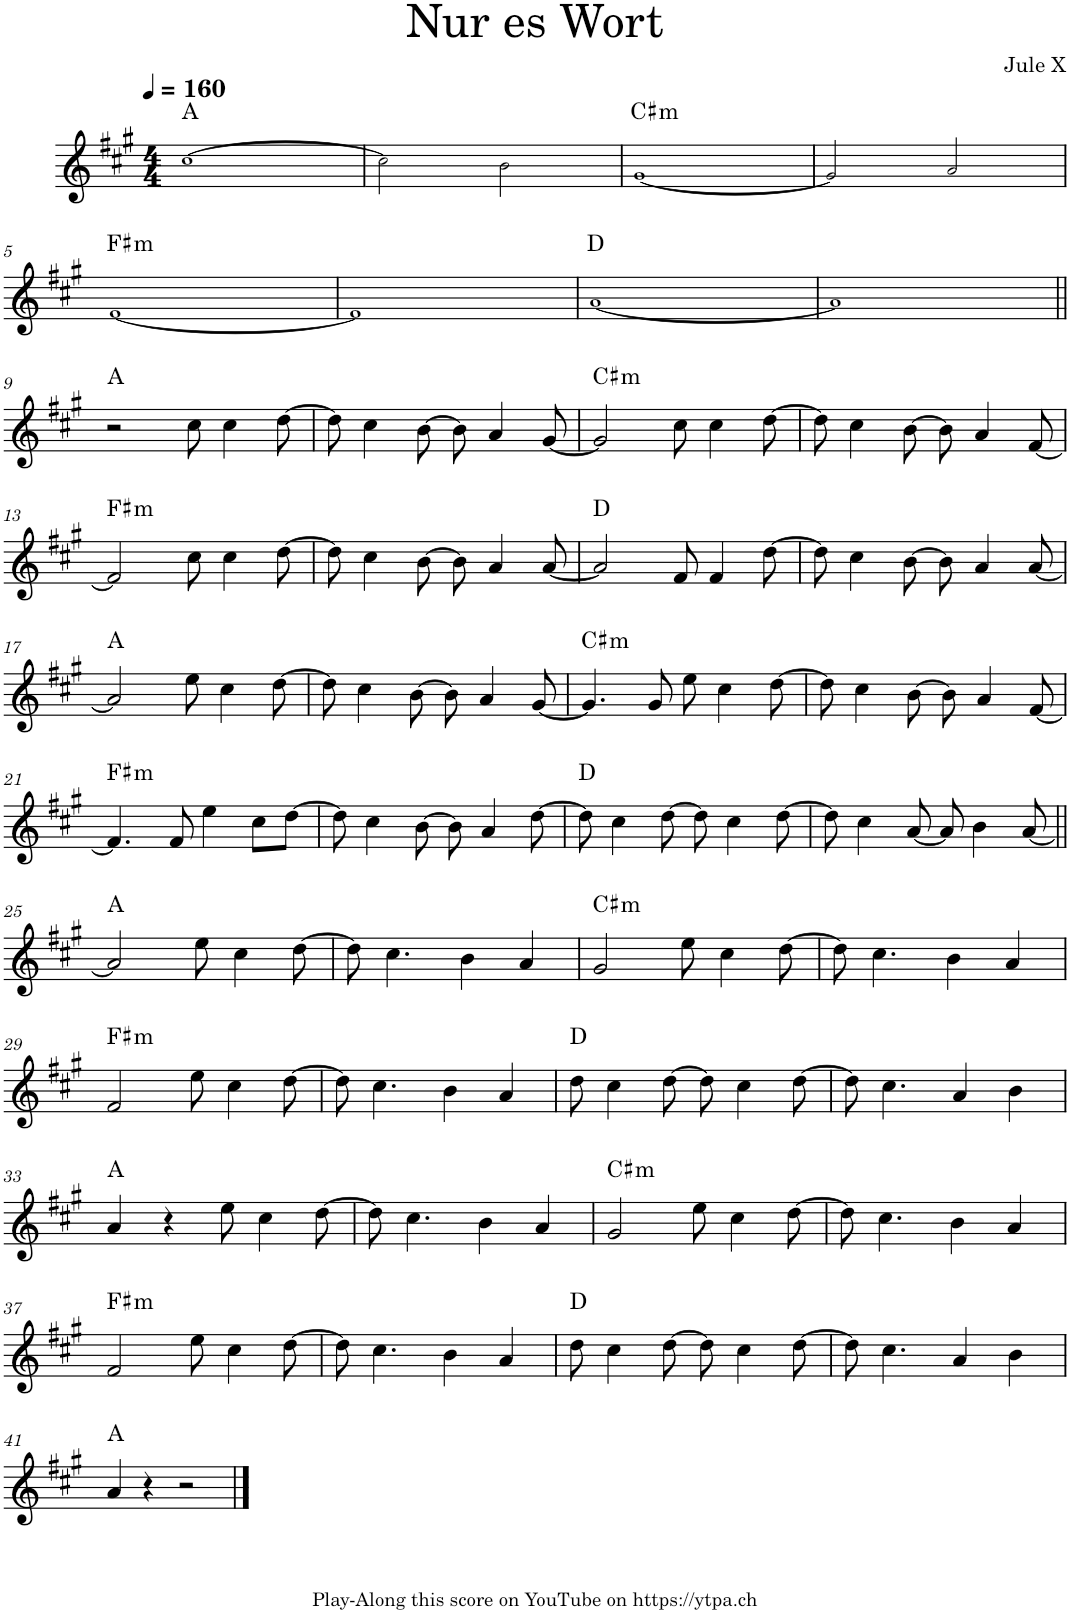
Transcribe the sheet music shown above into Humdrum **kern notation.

**kern	**harte
*part1	*part1
*staff1	*
*I"Piano	*
*I'Pno.	*
*clefG2	*
*k[f#c#g#]	*
*M4/4	*
*MM160	*
=1	=1
[1cc#!	A:maj
=2	=2
2cc#!\]	.
2b!\	.
=3	=3
!	!LO:H:kt=m
[1g#!	C#:min
=4	=4
2g#!/]	.
2a!/	.
!!LO:LB:g=z
=5	=5
!	!LO:H:kt=m
[1f#!	F#:min
=6	=6
1f#!]	.
=7	=7
[1a!	D:maj
=8	=8
1a!]	.
!!LO:LB:g=z
=9||	=9||
2r	A:maj
8cc#\	.
4cc#\	.
[8dd\	.
=10	=10
8dd\]	.
4cc#\	.
[8b\	.
8b\]	.
4a/	.
[8g#/	.
=11	=11
!	!LO:H:kt=m
2g#/]	C#:min
8cc#\	.
4cc#\	.
[8dd\	.
=12	=12
8dd\]	.
4cc#\	.
[8b\	.
8b\]	.
4a/	.
[8f#/	.
!!LO:LB:g=z
=13	=13
!	!LO:H:kt=m
2f#/]	F#:min
8cc#\	.
4cc#\	.
[8dd\	.
=14	=14
8dd\]	.
4cc#\	.
[8b\	.
8b\]	.
4a/	.
[8a/	.
=15	=15
2a/]	D:maj
8f#/	.
4f#/	.
[8dd\	.
=16	=16
8dd\]	.
4cc#\	.
[8b\	.
8b\]	.
4a/	.
[8a/	.
!!LO:LB:g=z
=17	=17
2a/]	A:maj
8ee\	.
4cc#\	.
[8dd\	.
=18	=18
8dd\]	.
4cc#\	.
[8b\	.
8b\]	.
4a/	.
[8g#/	.
=19	=19
!	!LO:H:kt=m
4.g#/]	C#:min
8g#/	.
8ee\	.
4cc#\	.
[8dd\	.
=20	=20
8dd\]	.
4cc#\	.
[8b\	.
8b\]	.
4a/	.
[8f#/	.
!!LO:LB:g=z
=21	=21
!	!LO:H:kt=m
4.f#/]	F#:min
8f#/	.
4ee\	.
8cc#\L	.
[8dd\J	.
=22	=22
8dd\]	.
4cc#\	.
[8b\	.
8b\]	.
4a/	.
[8dd\	.
=23	=23
8dd\]	D:maj
4cc#\	.
[8dd\	.
8dd\]	.
4cc#\	.
[8dd\	.
=24	=24
8dd\]	.
4cc#\	.
[8a/	.
8a/]	.
4b\	.
[8a/	.
!!LO:LB:g=z
=25||	=25||
2a/]	A:maj
8ee\	.
4cc#\	.
[8dd\	.
=26	=26
8dd\]	.
4.cc#\	.
4b\	.
4a/	.
=27	=27
!	!LO:H:kt=m
2g#/	C#:min
8ee\	.
4cc#\	.
[8dd\	.
=28	=28
8dd\]	.
4.cc#\	.
4b\	.
4a/	.
!!LO:LB:g=z
=29	=29
!	!LO:H:kt=m
2f#/	F#:min
8ee\	.
4cc#\	.
[8dd\	.
=30	=30
8dd\]	.
4.cc#\	.
4b\	.
4a/	.
=31	=31
8dd\	D:maj
4cc#\	.
[8dd\	.
8dd\]	.
4cc#\	.
[8dd\	.
=32	=32
8dd\]	.
4.cc#\	.
4a/	.
4b\	.
!!LO:LB:g=z
=33	=33
4a/	A:maj
4r	.
8ee\	.
4cc#\	.
[8dd\	.
=34	=34
8dd\]	.
4.cc#\	.
4b\	.
4a/	.
=35	=35
!	!LO:H:kt=m
2g#/	C#:min
8ee\	.
4cc#\	.
[8dd\	.
=36	=36
8dd\]	.
4.cc#\	.
4b\	.
4a/	.
!!LO:LB:g=z
=37	=37
!	!LO:H:kt=m
2f#/	F#:min
8ee\	.
4cc#\	.
[8dd\	.
=38	=38
8dd\]	.
4.cc#\	.
4b\	.
4a/	.
=39	=39
8dd\	D:maj
4cc#\	.
[8dd\	.
8dd\]	.
4cc#\	.
[8dd\	.
=40	=40
8dd\]	.
4.cc#\	.
4a/	.
4b\	.
!!LO:LB:g=z
=41	=41
4a/	A:maj
4r	.
2r	.
==	==
*-	*-
